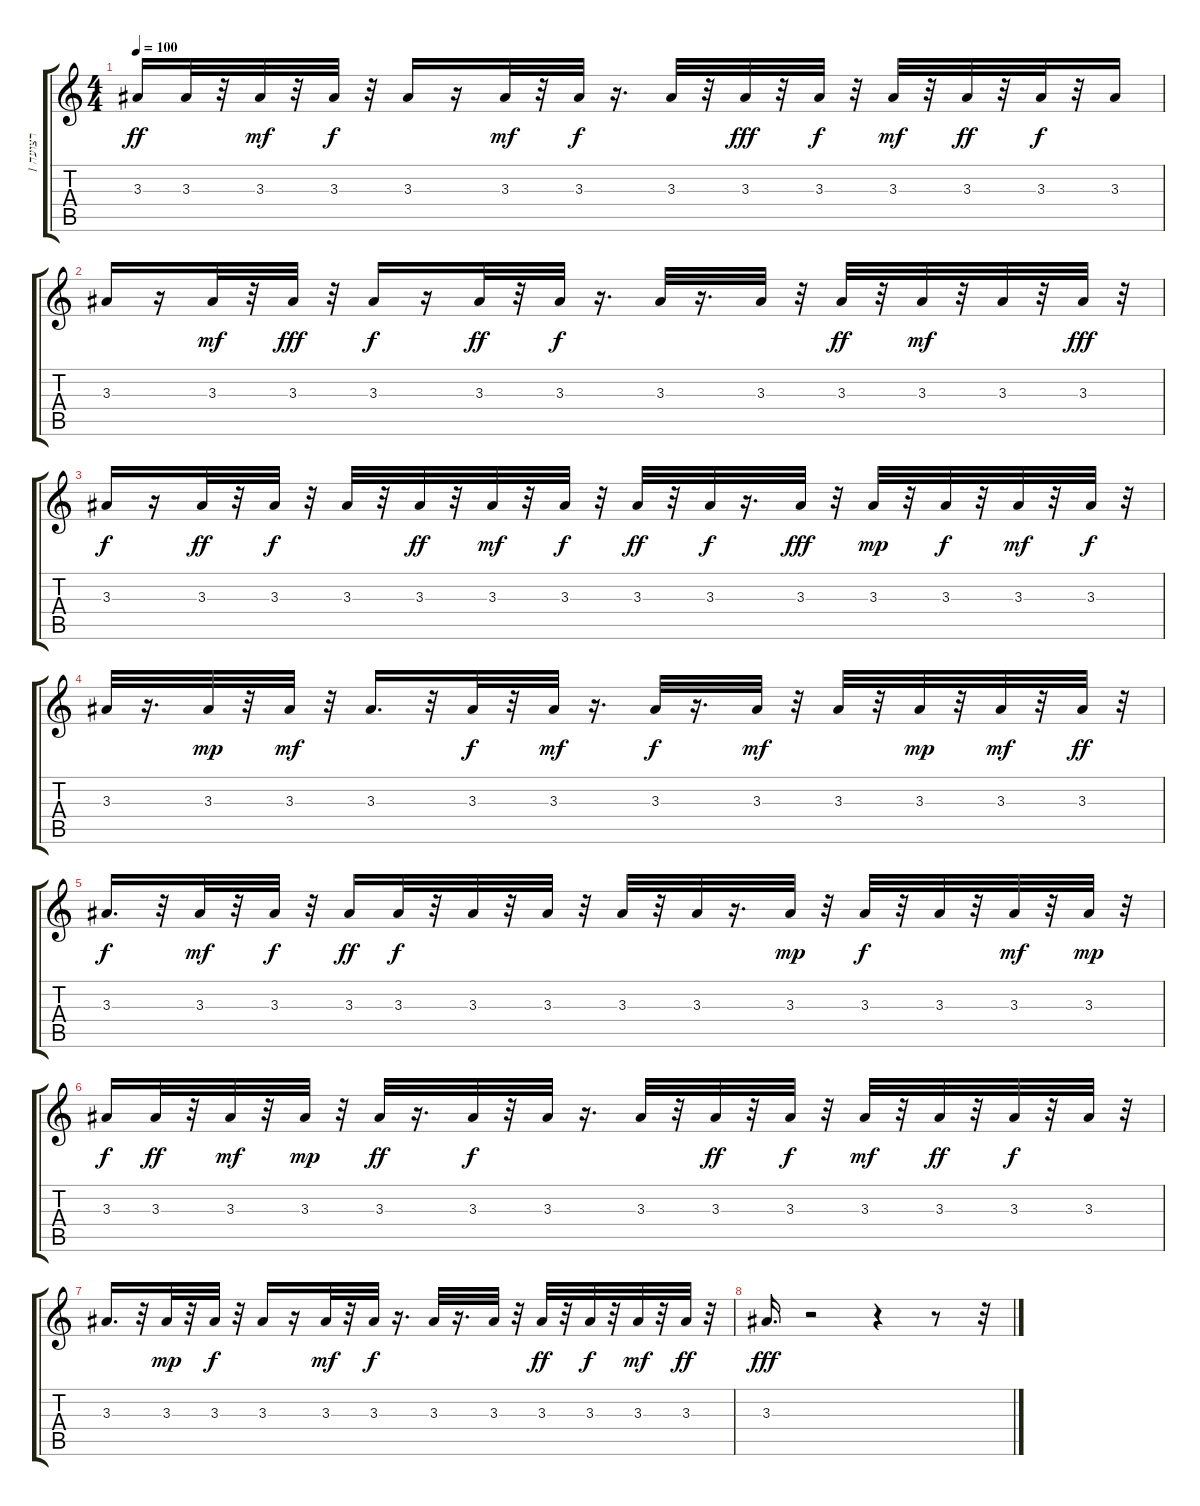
\track ("רצועה 1" "רצועה 1") {instrument overdrivenguitar}
\staff {score tabs}
\tuning (E4 B3 G3 D3 A2 E2) {hide}
\ts (4 4)
\tempo 100
\clef g2
\ks c
3.3.16{dy ff} 3.3.32 r.32 3.3.32{dy mf} r.32 3.3.32{dy f} r.32 3.3.16 r.16 3.3.32{dy mf} r.32 3.3.32{dy f} r.16{d} 3.3.32 r.32 3.3.32{dy fff} r.32 3.3.32{dy f} r.32 3.3.32{dy mf} r.32 3.3.32{dy ff} r.32 3.3.32{dy f} r.32 3.3.16 |
3.3.16 r.16 3.3.32{dy mf} r.32 3.3.32{dy fff} r.32 3.3.16{dy f} r.16 3.3.32{dy ff} r.32 3.3.32{dy f} r.16{d} 3.3.32 r.16{d} 3.3.32 r.32 3.3.32{dy ff} r.32 3.3.32{dy mf} r.32 3.3.32 r.32 3.3.32{dy fff} r.32 |
3.3.16{dy f} r.16 3.3.32{dy ff} r.32 3.3.32{dy f} r.32 3.3.32 r.32 3.3.32{dy ff} r.32 3.3.32{dy mf} r.32 3.3.32{dy f} r.32 3.3.32{dy ff} r.32 3.3.32{dy f} r.16{d} 3.3.32{dy fff} r.32 3.3.32{dy mp} r.32 3.3.32{dy f} r.32 3.3.32{dy mf} r.32 3.3.32{dy f} r.32 |
3.3.32 r.16{d} 3.3.32{dy mp} r.32 3.3.32{dy mf} r.32 3.3.16{d} r.32 3.3.32{dy f} r.32 3.3.32{dy mf} r.16{d} 3.3.32{dy f} r.16{d} 3.3.32{dy mf} r.32 3.3.32 r.32 3.3.32{dy mp} r.32 3.3.32{dy mf} r.32 3.3.32{dy ff} r.32 |
3.3.16{d dy f} r.32 3.3.32{dy mf} r.32 3.3.32{dy f} r.32 3.3.16{dy ff} 3.3.32{dy f} r.32 3.3.32 r.32 3.3.32 r.32 3.3.32 r.32 3.3.32 r.16{d} 3.3.32{dy mp} r.32 3.3.32{dy f} r.32 3.3.32 r.32 3.3.32{dy mf} r.32 3.3.32{dy mp} r.32 |
3.3.16{dy f} 3.3.32{dy ff} r.32 3.3.32{dy mf} r.32 3.3.32{dy mp} r.32 3.3.32{dy ff} r.16{d} 3.3.32{dy f} r.32 3.3.32 r.16{d} 3.3.32 r.32 3.3.32{dy ff} r.32 3.3.32{dy f} r.32 3.3.32{dy mf} r.32 3.3.32{dy ff} r.32 3.3.32{dy f} r.32 3.3.32 r.32 |
3.3.16{d} r.32 3.3.32{dy mp} r.32 3.3.32{dy f} r.32 3.3.16 r.16 3.3.32{dy mf} r.32 3.3.32{dy f} r.16{d} 3.3.32 r.16{d} 3.3.32 r.32 3.3.32{dy ff} r.32 3.3.32{dy f} r.32 3.3.32{dy mf} r.32 3.3.32{dy ff} r.32 |
3.3.16{d dy fff} r.2 r.4 r.8 r.32
